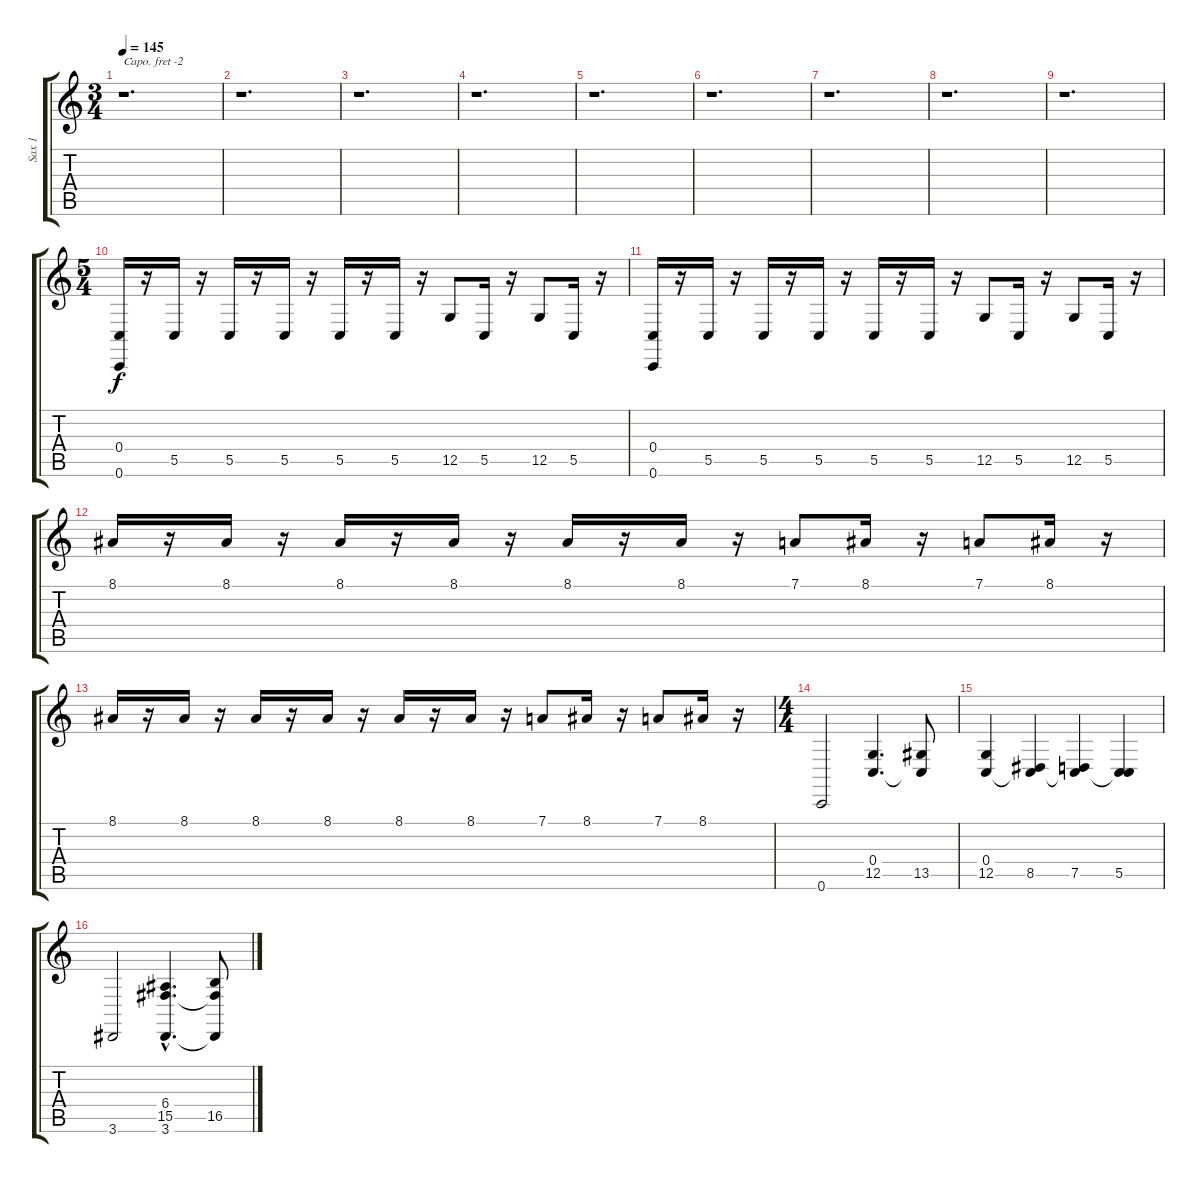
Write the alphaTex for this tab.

\track ("Sax 1" "Sax 1") {instrument clarinet}
\staff {score tabs}
\capo -2
\tuning (E4 B3 G3 D3 A2 D2) {hide}
\ts (3 4)
\tempo 145
\clef g2
\ks c
r.1{d dy f} |
r.1{d} |
r.1{d} |
r.1{d} |
r.1{d} |
r.1{d} |
r.1{d} |
r.1{d} |
r.1{d} |
\ts (5 4)
(0.4 0.6).16 r.16 5.5.16 r.16 5.5.16 r.16 5.5.16 r.16 5.5.16 r.16 5.5.16 r.16 12.5.8 5.5.16 r.16 12.5.8 5.5.16 r.16 |
(0.4 0.6).16 r.16 5.5.16 r.16 5.5.16 r.16 5.5.16 r.16 5.5.16 r.16 5.5.16 r.16 12.5.8 5.5.16 r.16 12.5.8 5.5.16 r.16 |
8.1.16 r.16 8.1.16 r.16 8.1.16 r.16 8.1.16 r.16 8.1.16 r.16 8.1.16 r.16 7.1.8 8.1.16 r.16 7.1.8 8.1.16 r.16 |
8.1.16 r.16 8.1.16 r.16 8.1.16 r.16 8.1.16 r.16 8.1.16 r.16 8.1.16 r.16 7.1.8 8.1.16 r.16 7.1.8 8.1.16 r.16 |
\ts (4 4)
0.6.2 (0.4 12.5).4{d} (0.4{t} 13.5).8 |
(0.4 12.5).4 (0.4{t} 8.5).4 (0.4{t} 7.5).4 (0.4{t} 5.5).4 |
3.6.2 (6.4 15.5 3.6{hac}).4{d} (6.4{t} 16.5 3.6{t}).8
